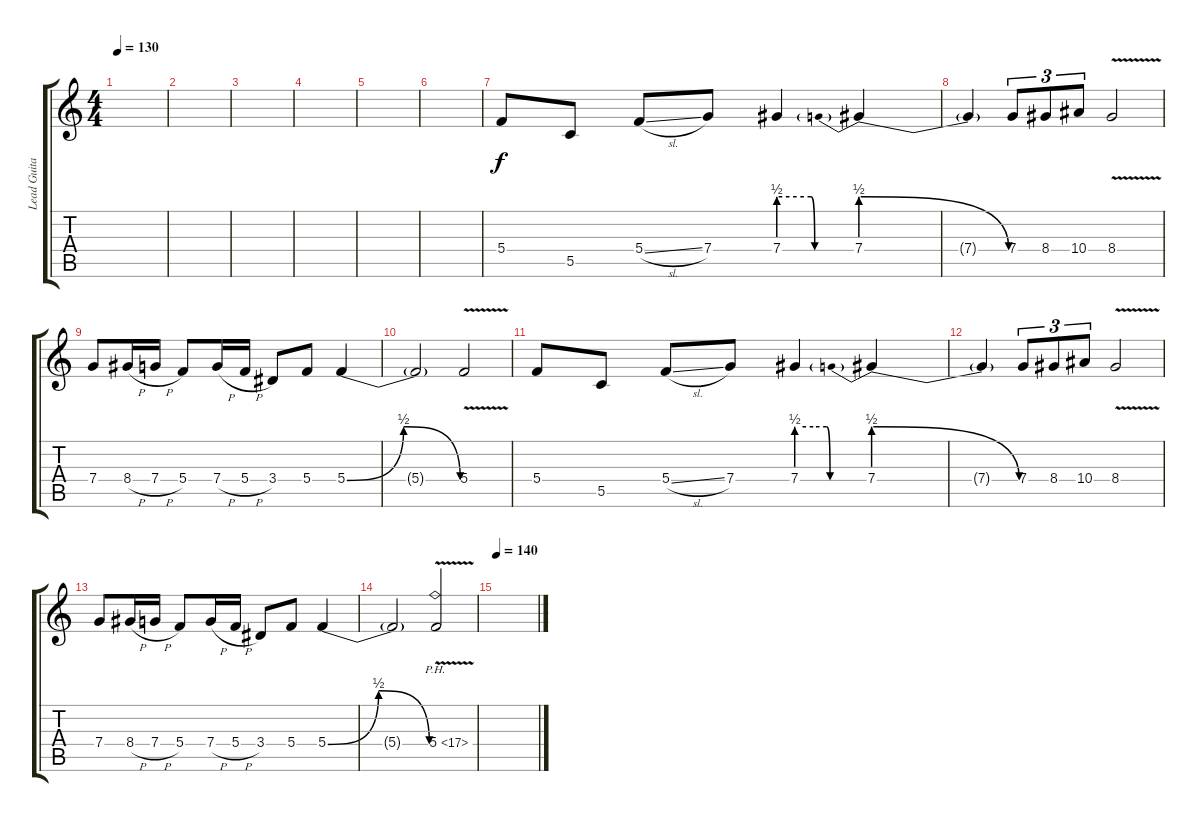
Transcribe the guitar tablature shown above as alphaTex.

\track ("Lead Guitar 1" "Lead Guita") {instrument distortionguitar}
\staff {score tabs}
\tuning (D4 A3 F3 C3 G2 D2) {hide}
\ts (4 4)
\tempo 130
\clef g2
\ks c
|
|
|
|
|
|
5.4.8 5.5.8 5.4{sl}.8 7.4.8 7.4{be (custom 0 2 15 2 27 2 30 0 60 0)}.4 7.4{be (prebendrelease 0 2 60 0)}.4 |
7.4{t}.4 7.4.8{tu (3 2)} 8.4.8{tu (3 2)} 10.4.8{tu (3 2)} 8.4{v}.2 |
7.4.8 8.4{h}.16 7.4{h}.16 5.4.8 7.4{h}.16 5.4{h}.16 3.4.8 5.4.8 5.4{be (bendrelease 0 0 10 2 42 2 60 0)}.4 |
5.4{t}.2 5.4{v}.2 |
5.4.8{balance 14} 5.5.8 5.4{sl}.8 7.4.8 7.4{be (custom 0 2 15 2 27 2 30 0 60 0)}.4 7.4{be (prebendrelease 0 2 60 0)}.4 |
7.4{t}.4 7.4.8{tu (3 2)} 8.4.8{tu (3 2)} 10.4.8{tu (3 2)} 8.4{v}.2 |
7.4.8 8.4{h}.16 7.4{h}.16 5.4.8 7.4{h}.16 5.4{h}.16 3.4.8 5.4.8 5.4{be (bendrelease 0 0 10 2 42 2 60 0)}.4 |
5.4{t}.2 5.4{ph 12 v}.2 |
\tempo 140
